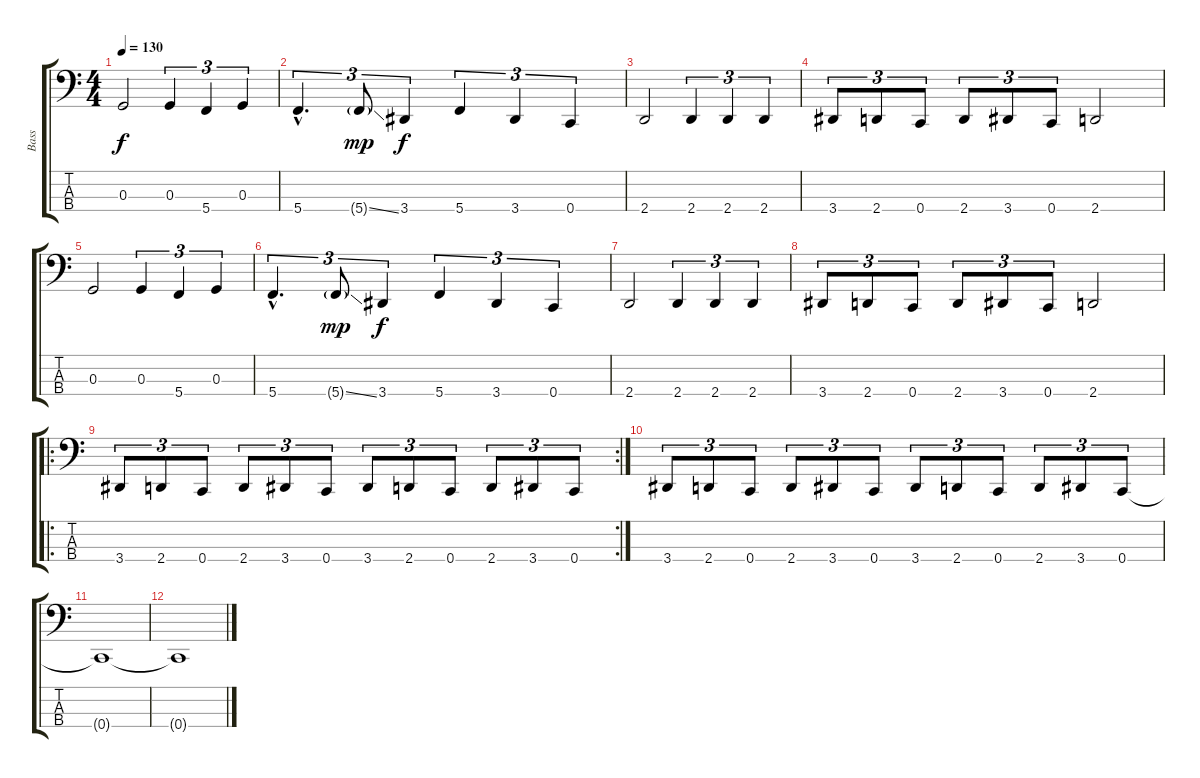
\track ("Bass" "Bass") {instrument electricbassfinger}
\staff {score tabs}
\tuning (F2 C2 G1 C1) {hide}
\ts (4 4)
\tempo 130
\clef f4
\ks c
0.3.2{dy f} 0.3.4{tu (3 2)} 5.4.4{tu (3 2)} 0.3.4{tu (3 2)} |
5.4{hac}.4{d tu (3 2)} 5.4{ss g}.8{tu (3 2) dy mp} 3.4.4{tu (3 2) dy f} 5.4.4{tu (3 2)} 3.4.4{tu (3 2)} 0.4.4{tu (3 2)} |
2.4.2 2.4.4{tu (3 2)} 2.4.4{tu (3 2)} 2.4.4{tu (3 2)} |
3.4.8{tu (3 2)} 2.4.8{tu (3 2)} 0.4.8{tu (3 2)} 2.4.8{tu (3 2)} 3.4.8{tu (3 2)} 0.4.8{tu (3 2)} 2.4.2 |
0.3.2 0.3.4{tu (3 2)} 5.4.4{tu (3 2)} 0.3.4{tu (3 2)} |
5.4{hac}.4{d tu (3 2)} 5.4{ss g}.8{tu (3 2) dy mp} 3.4.4{tu (3 2) dy f} 5.4.4{tu (3 2)} 3.4.4{tu (3 2)} 0.4.4{tu (3 2)} |
2.4.2 2.4.4{tu (3 2)} 2.4.4{tu (3 2)} 2.4.4{tu (3 2)} |
3.4.8{tu (3 2)} 2.4.8{tu (3 2)} 0.4.8{tu (3 2)} 2.4.8{tu (3 2)} 3.4.8{tu (3 2)} 0.4.8{tu (3 2)} 2.4.2 |
\ro
\rc 2
3.4.8{tu (3 2)} 2.4.8{tu (3 2)} 0.4.8{tu (3 2)} 2.4.8{tu (3 2)} 3.4.8{tu (3 2)} 0.4.8{tu (3 2)} 3.4.8{tu (3 2)} 2.4.8{tu (3 2)} 0.4.8{tu (3 2)} 2.4.8{tu (3 2)} 3.4.8{tu (3 2)} 0.4.8{tu (3 2)} |
3.4.8{tu (3 2)} 2.4.8{tu (3 2)} 0.4.8{tu (3 2)} 2.4.8{tu (3 2)} 3.4.8{tu (3 2)} 0.4.8{tu (3 2)} 3.4.8{tu (3 2)} 2.4.8{tu (3 2)} 0.4.8{tu (3 2)} 2.4.8{tu (3 2)} 3.4.8{tu (3 2)} 0.4.8{tu (3 2)} |
0.4{t}.1{volume 0} |
0.4{t}.1
